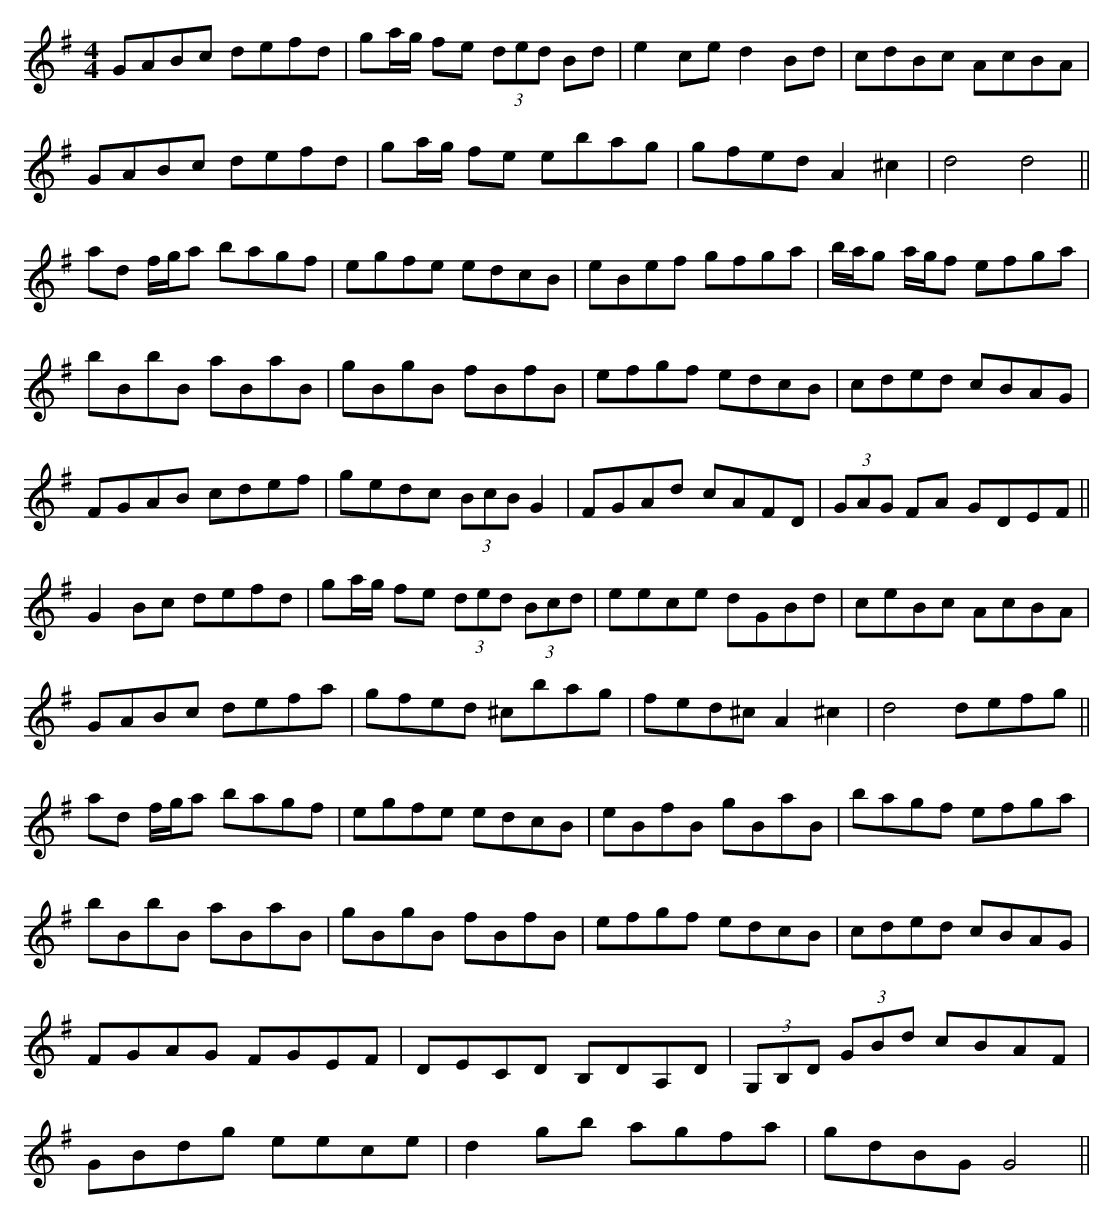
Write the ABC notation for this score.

X:1
M:4/4
K:G
GABc defd|ga/g/ fe (3ded Bd|e2ce d2Bd|cdBc AcBA|
GABc defd|ga/g/ fe ebag|gfed A2^c2|d4 d4||
ad f/g/a bagf|egfe edcB|eBef gfga|b/a/g a/g/f efga|
bBbB aBaB|gBgB fBfB|efgf edcB|cded cBAG|
FGAB cdef|gedc (3BcB G2|FGAd cAFD|(3GAG FA GDEF||
G2Bc defd|ga/g/ fe (3ded (3Bcd|eece dGBd|ceBc AcBA|
GABc defa|gfed ^cbag|fed^c A2^c2|d4 defg||
ad f/g/a bagf|egfe edcB|eBfB gBaB|bagf efga|
bBbB aBaB|gBgB fBfB|efgf edcB|cded cBAG|
FGAG FGEF|DECD B,DA,D|(3 G,B,D (3 GBd cBAF|
GBdg eece|d2gb agfa|gdBG G4||
